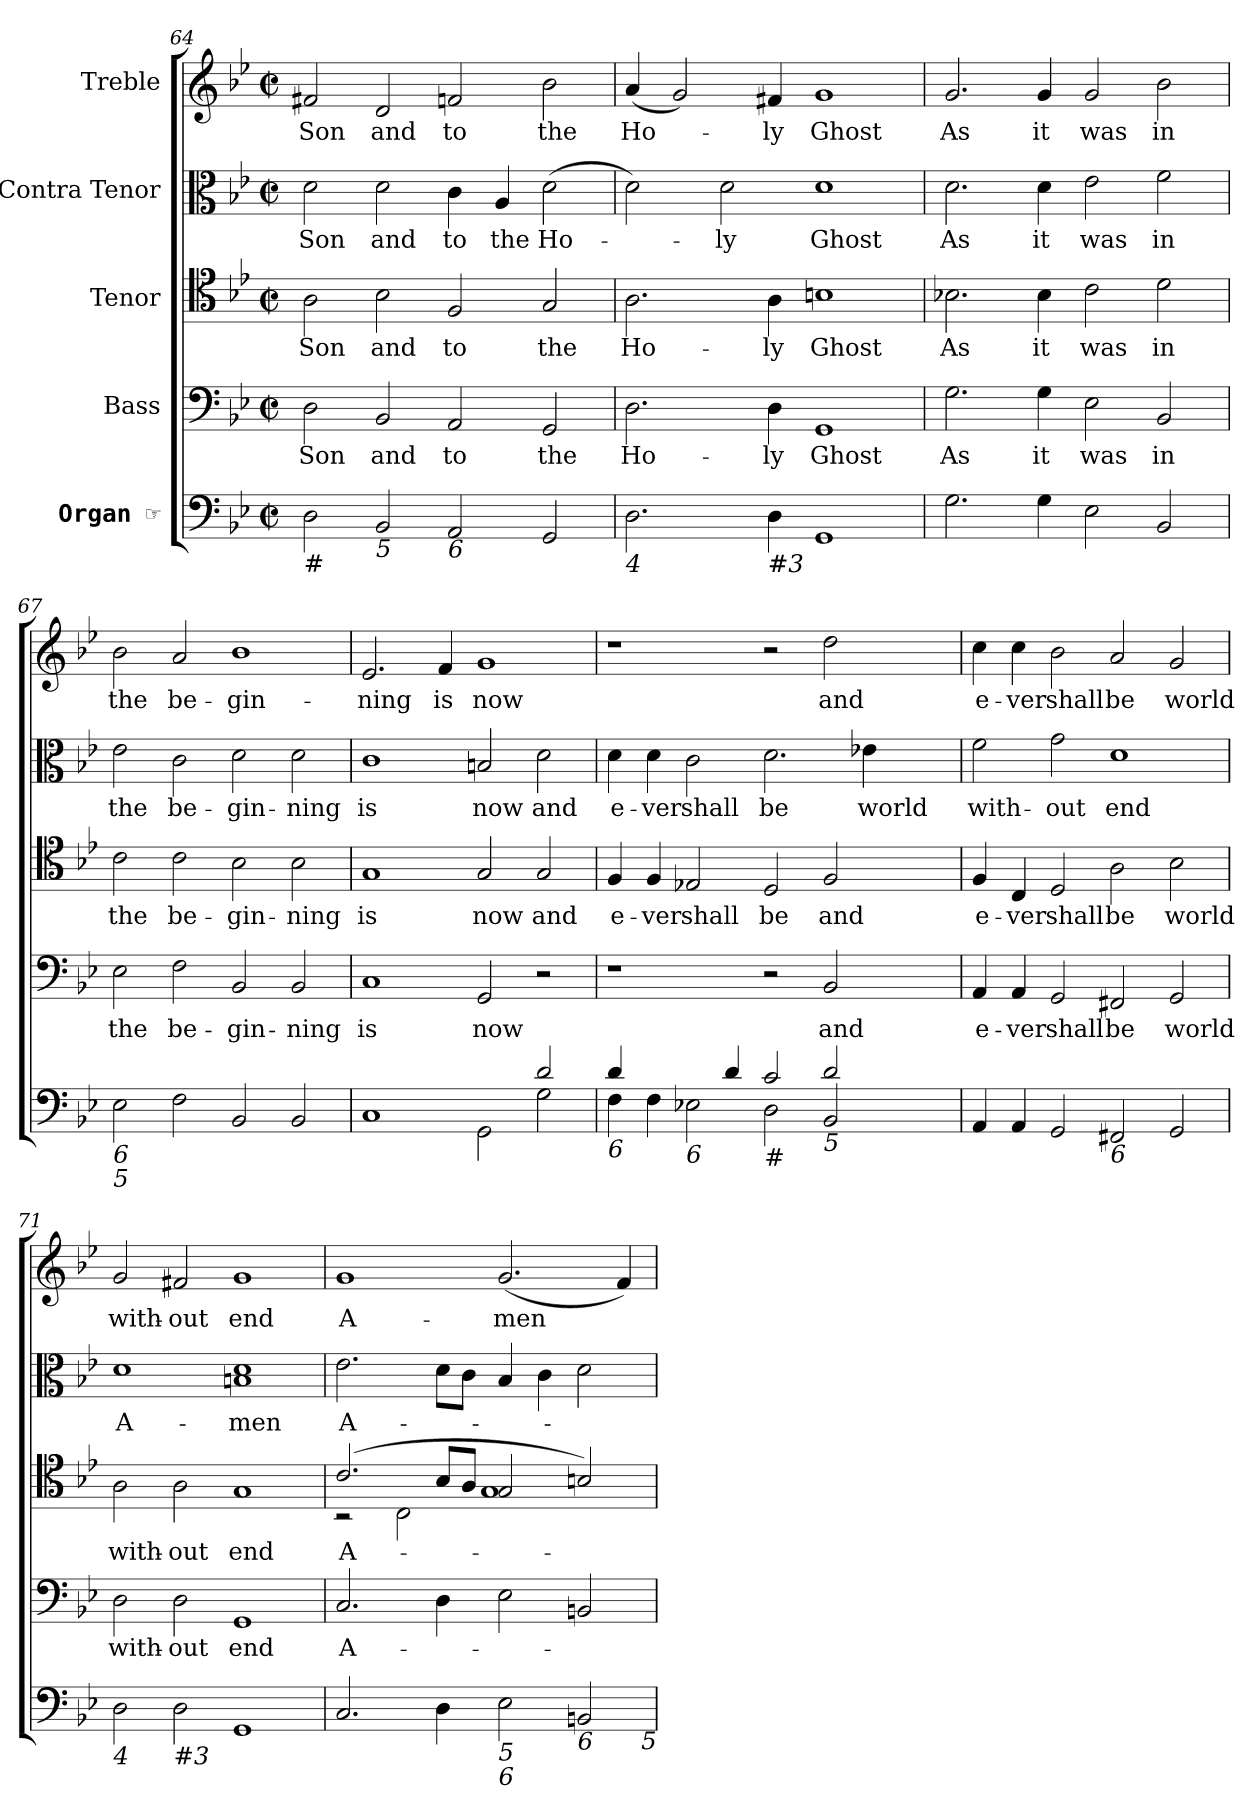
**kern	**kern	**text	**kern	**text	**kern	**text	**kern	**text
*part5	*part4	*part4	*part3	*part3	*part2	*part2	*part1	*part1
*staff5	*staff4	*staff4	*staff3	*staff3	*staff2	*staff2	*staff1	*staff1
*I"Organ     ☞	*I"Bass	*	*I"Tenor	*	*I"Contra Tenor	*	*I"Treble	*
!!LO:PB:g=z
*clefF4	*clefF4	*	*clefC4	*	*clefC3	*	*clefG2	*
*k[b-e-]	*k[b-e-]	*	*k[b-e-]	*	*k[b-e-]	*	*k[b-e-]	*
*B-:	*B-:	*	*B-:	*	*B-:	*	*B-:	*
*M2/2	*M2/2	*	*M2/2	*	*M2/2	*	*M2/2	*
*met(c|)	*met(c|)	*	*met(c|)	*	*met(c|)	*	*met(c|)	*
=64	=64	=64	=64	=64	=64	=64	=64	=64
!LO:TX:b:i:t=#	!	!	!	!	!	!	!	!
!	!	!LO:LY:b	!	!LO:LY:b	!	!LO:LY:b	!	!LO:LY:b
2D\	2D\	Son	2A\	Son	2d\	Son	2f#X/	Son
!LO:TX:b:i:t=5	!	!	!	!	!	!	!	!
!	!	!LO:LY:b	!	!LO:LY:b	!	!LO:LY:b	!	!LO:LY:b
2BB-/	2BB-/	and	2B-\	and	2d\	and	2d/	and
!LO:TX:b:i:t=6	!	!	!	!	!	!	!	!
!	!	!LO:LY:b	!	!LO:LY:b	!	!LO:LY:b	!	!LO:LY:b
2AA/	2AA/	to	2F/	to	4c\	to	2fn/	to
!	!	!	!	!	!	!LO:LY:b	!	!
.	.	.	.	.	4A/	the	.	.
!	!	!LO:LY:b	!	!LO:LY:b	!	!LO:LY:b	!	!LO:LY:b
2GG/	2GG/	the	2G/	the	(>2d\	Ho-	2b-\	the
=65	=65	=65	=65	=65	=65	=65	=65	=65
!LO:TX:b:i:t=4	!	!	!	!	!	!	!	!
!	!	!LO:LY:b	!	!LO:LY:b	!	!	!	!LO:LY:b
2.D\	2.D\	Ho-	2.A\	Ho-	2d\)	.	(<4a/	Ho-
.	.	.	.	.	.	.	2g/)	.
!	!	!	!	!	!	!LO:LY:b	!	!
.	.	.	.	.	2d\	-ly	.	.
!LO:TX:b:i:t=#3	!	!	!	!	!	!	!	!
!	!	!LO:LY:b	!	!LO:LY:b	!	!	!	!LO:LY:b
4D\	4D\	-ly	4A\	-ly	.	.	4f#X/	-ly
!	!	!LO:LY:b	!	!LO:LY:b	!	!LO:LY:b	!	!LO:LY:b
1GG	1GG	Ghost	1Bn	Ghost	1d	Ghost	1g	Ghost
=66	=66	=66	=66	=66	=66	=66	=66	=66
!	!	!LO:LY:b	!	!LO:LY:b	!	!LO:LY:b	!	!LO:LY:b
2.G\	2.G\	As	2.B-X\	As	2.d\	As	2.g/	As
!	!	!LO:LY:b	!	!LO:LY:b	!	!LO:LY:b	!	!LO:LY:b
4G\	4G\	it	4B-\	it	4d\	it	4g/	it
!	!	!LO:LY:b	!	!LO:LY:b	!	!LO:LY:b	!	!LO:LY:b
2E-\	2E-\	was	2c\	was	2e-\	was	2g/	was
!	!	!LO:LY:b	!	!LO:LY:b	!	!LO:LY:b	!	!LO:LY:b
2BB-/	2BB-/	in	2d\	in	2f\	in	2b-\	in
=67	=67	=67	=67	=67	=67	=67	=67	=67
!LO:TX:b:i:t=6	!	!	!	!	!	!	!	!
!LO:TX:b:i:t=5	!	!	!	!	!	!	!	!
!	!	!LO:LY:b	!	!LO:LY:b	!	!LO:LY:b	!	!LO:LY:b
2E-\	2E-\	the	2c\	the	2e-\	the	2b-\	the
!	!	!LO:LY:b	!	!LO:LY:b	!	!LO:LY:b	!	!LO:LY:b
2F\	2F\	be-	2c\	be-	2c\	be-	2a/	be-
!	!	!LO:LY:b	!	!LO:LY:b	!	!LO:LY:b	!	!LO:LY:b
2BB-/	2BB-/	-gin-	2B-\	-gin-	2d\	-gin-	1b-	-gin-
!	!	!LO:LY:b	!	!LO:LY:b	!	!LO:LY:b	!	!
2BB-/	2BB-/	-ning	2B-\	-ning	2d\	-ning	.	.
!!LO:LB:g=z
=68	=68	=68	=68	=68	=68	=68	=68	=68
*^	*	*	*	*	*	*	*	*
!	!	!	!LO:LY:b	!	!LO:LY:b	!	!LO:LY:b	!	!LO:LY:b
1ryy	1C	1C	is	1G	is	1c	is	2.e-/	-ning
!	!	!	!	!	!	!	!	!	!LO:LY:b
.	.	.	.	.	.	.	.	4f/	is
!	!	!	!LO:LY:b	!	!LO:LY:b	!	!LO:LY:b	!	!LO:LY:b
2ryy	2GG\	2GG/	now	2G/	now	2Bn/	now	1g	now
!	!	!	!	!	!LO:LY:b	!	!LO:LY:b	!	!
2d/	2G\	2r	.	2G/	and	2d\	and	.	.
=69	=69	=69	=69	=69	=69	=69	=69	=69	=69
!LO:TX:b:i:t=6	!	!	!	!	!	!	!	!	!
!	!	!	!	!	!LO:LY:b	!	!LO:LY:b	!	!
4d/	4F\	1r	.	4F/	e-	4d\	e-	1r	.
!	!	!	!	!	!LO:LY:b	!	!LO:LY:b	!	!
2ryy	4F\	.	.	4F/	-ver	4d\	-ver	.	.
!	!LO:TX:b:i:t=6	!	!	!	!	!	!	!	!
!	!	!	!	!	!LO:LY:b	!	!LO:LY:b	!	!
.	2E-X\	.	.	2E-X/	shall	2c\	shall	.	.
4d/	.	.	.	.	.	.	.	.	.
!LO:TX:b:i:t=#	!	!	!	!	!	!	!	!	!
!	!	!	!	!	!LO:LY:b	!	!LO:LY:b	!	!
2c/	2D\	2r	.	2D/	be	2.d\	be	2r	.
!LO:TX:b:i:t=5	!	!	!	!	!	!	!	!	!
!	!	!	!LO:LY:b	!	!LO:LY:b	!	!	!	!LO:LY:b
2d/	2BB-/	2BB-/	and	2F/	and	.	.	2dd\	and
!	!	!	!	!	!	!	!LO:LY:b	!	!
.	.	.	.	.	.	4e-X\	world	.	.
2ryy	2ryy	2ryy	.	2ryy	.	2ryy	.	2ryy	.
=70	=70	=70	=70	=70	=70	=70	=70	=70	=70
!LO:TX:b:i:t=6	!	!	!	!	!	!	!	!	!
!	!	!	!LO:LY:b	!	!LO:LY:b	!	!LO:LY:b	!	!LO:LY:b
*v	*v	*	*	*	*	*	*	*	*
4AA/	4AA/	e-	4F/	e-	2f\	with-	4cc\	e-
!	!	!LO:LY:b	!	!LO:LY:b	!	!	!	!LO:LY:b
4AA/	4AA/	-ver	4C/	-ver	.	.	4cc\	-ver
!	!	!LO:LY:b	!	!LO:LY:b	!	!LO:LY:b	!	!LO:LY:b
2GG/	2GG/	shall	2D/	shall	2g\	-out	2b-\	shall
!LO:TX:b:i:t=6	!	!	!	!	!	!	!	!
!	!	!LO:LY:b	!	!LO:LY:b	!	!LO:LY:b	!	!LO:LY:b
2FF#X/	2FF#X/	be	2A\	be	1d	end	2a/	be
!	!	!LO:LY:b	!	!LO:LY:b	!	!	!	!LO:LY:b
2GG/	2GG/	world	2B-\	world	.	.	2g/	world
!!LO:PB:g=z
=71	=71	=71	=71	=71	=71	=71	=71	=71
!LO:TX:b:i:t=4	!	!	!	!	!	!	!	!
!	!	!LO:LY:b	!	!LO:LY:b	!	!LO:LY:b	!	!LO:LY:b
2D\	2D\	with-	2A\	with-	1d	A-	2g/	with-
!LO:TX:b:i:t=#3	!	!	!	!	!	!	!	!
!	!	!LO:LY:b	!	!LO:LY:b	!	!	!	!LO:LY:b
2D\	2D\	-out	2A\	-out	.	.	2f#X/	-out
!	!	!LO:LY:b	!	!LO:LY:b	!	!LO:LY:b	!	!LO:LY:b
1GG	1GG	end	1G	end	1Bn 1d	-men	1g	end
=72	=72	=72	=72	=72	=72	=72	=72	=72
!	!	!LO:LY:b	!	!LO:LY:b	!	!LO:LY:b	!	!LO:LY:b
*	*	*	*^	*	*	*	*	*
2.C/	2.C/	A-	(2.c/	2rBB	A-	2.e-\	A-	1g	A-
.	.	.	.	2C\	.	.	.	.	.
4D\	4D\	.	8B-/L	.	.	8d\L	.	.	.
.	.	.	8A/J	.	.	8c\J	.	.	.
!LO:TX:b:i:t=5	!	!	!	!	!	!	!	!	!
!LO:TX:b:i:t=6	!	!	!	!	!	!	!	!	!
!	!	!	!	!	!	!	!	!	!LO:LY:b
2E-\	2E-\	.	2G/	1G	.	4B-/	.	(<2.g/	-men
.	.	.	.	.	.	4c\	.	.	.
!LO:TX:b:i:t=6	!	!	!	!	!	!	!	!	!
2BBn/	2BBn/	.	2Bn/)	.	.	2d\	.	.	.
.	.	.	.	.	.	.	.	4f/)	.
*	*	*	*v	*v	*	*	*	*	*
!LO:TX:b:i:t=5	!	!	!	!	!	!	!	!
=	=	=	=	=	=	=	=	=
*-	*-	*-	*-	*-	*-	*-	*-	*-
